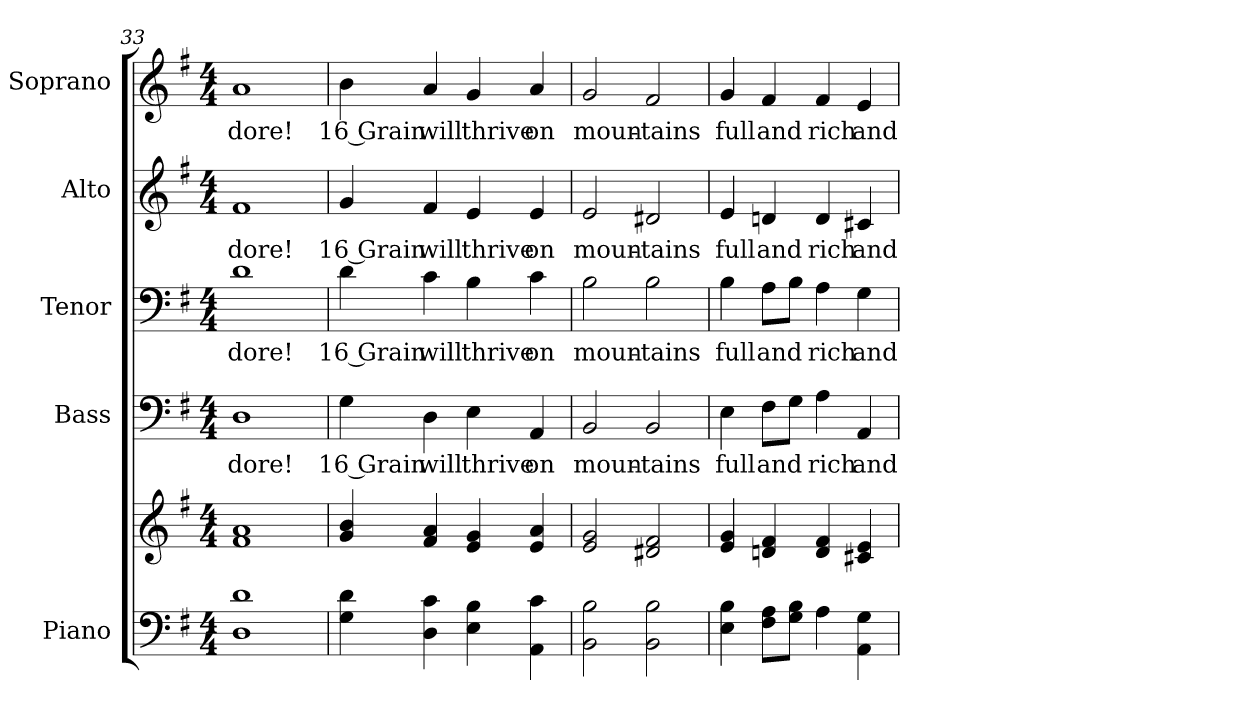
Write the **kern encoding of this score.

**kern	**kern	**kern	**text	**kern	**text	**kern	**text	**kern	**text
*part5	*part5	*part4	*part4	*part3	*part3	*part2	*part2	*part1	*part1
*staff6	*staff5	*staff4	*staff4	*staff3	*staff3	*staff2	*staff2	*staff1	*staff1
*I"Piano	*	*I"Bass	*	*I"Tenor	*	*I"Alto	*	*I"Soprano	*
*I'Pno.	*	*I'B.	*	*I'T.	*	*I'A.	*	*I'S.	*
!!LO:PB:g=z
*clefF4	*clefG2	*clefF4	*	*clefF4	*	*clefG2	*	*clefG2	*
*k[f#]	*k[f#]	*k[f#]	*	*k[f#]	*	*k[f#]	*	*k[f#]	*
*G:	*G:	*G:	*	*G:	*	*G:	*	*G:	*
*M4/4	*M4/4	*M4/4	*	*M4/4	*	*M4/4	*	*M4/4	*
=33	=33	=33	=33	=33	=33	=33	=33	=33	=33
!	!	!	!LO:LY:b:color=#000000	!	!	!	!	!	!
!	!	!	!	!	!LO:LY:b:color=#000000	!	!	!	!
!	!	!	!	!	!	!	!LO:LY:b:color=#000000	!	!
!	!	!	!	!	!	!	!	!	!LO:LY:b:color=#000000
1Di 1di	1f#i 1ai	1Di	-dore!	1di	-dore!	1f#i	-dore!	1ai	-dore!
=34	=34	=34	=34	=34	=34	=34	=34	=34	=34
!	!	!	!LO:LY:b:color=#000000	!	!	!	!	!	!
!	!	!	!	!	!LO:LY:b:color=#000000	!	!	!	!
!	!	!	!	!	!	!	!LO:LY:b:color=#000000	!	!
!	!	!	!	!	!	!	!	!	!LO:LY:b:color=#000000
4Gi\ 4di	4gi/ 4bi	4Gi\	16 Grain	4di\	16 Grain	4gi/	16 Grain	4bi\	16 Grain
!	!	!	!LO:LY:b:color=#000000	!	!	!	!	!	!
!	!	!	!	!	!LO:LY:b:color=#000000	!	!	!	!
!	!	!	!	!	!	!	!LO:LY:b:color=#000000	!	!
!	!	!	!	!	!	!	!	!	!LO:LY:b:color=#000000
4Di\ 4ci	4f#i/ 4ai	4Di\	will	4ci\	will	4f#i/	will	4ai/	will
!	!	!	!LO:LY:b:color=#000000	!	!	!	!	!	!
!	!	!	!	!	!LO:LY:b:color=#000000	!	!	!	!
!	!	!	!	!	!	!	!LO:LY:b:color=#000000	!	!
!	!	!	!	!	!	!	!	!	!LO:LY:b:color=#000000
4Ei\ 4Bi	4ei/ 4gi	4Ei\	thrive	4Bi\	thrive	4ei/	thrive	4gi/	thrive
!	!	!	!LO:LY:b:color=#000000	!	!	!	!	!	!
!	!	!	!	!	!LO:LY:b:color=#000000	!	!	!	!
!	!	!	!	!	!	!	!LO:LY:b:color=#000000	!	!
!	!	!	!	!	!	!	!	!	!LO:LY:b:color=#000000
4AAi\ 4ci	4ei/ 4ai	4AAi/	on	4ci\	on	4ei/	on	4ai/	on
=35	=35	=35	=35	=35	=35	=35	=35	=35	=35
!	!	!	!LO:LY:b:color=#000000	!	!	!	!	!	!
!	!	!	!	!	!LO:LY:b:color=#000000	!	!	!	!
!	!	!	!	!	!	!	!LO:LY:b:color=#000000	!	!
!	!	!	!	!	!	!	!	!	!LO:LY:b:color=#000000
2BBi\ 2Bi	2ei/ 2gi	2BBi/	moun-	2Bi\	moun-	2ei/	moun-	2gi/	moun-
!	!	!	!LO:LY:b:color=#000000	!	!	!	!	!	!
!	!	!	!	!	!LO:LY:b:color=#000000	!	!	!	!
!	!	!	!	!	!	!	!LO:LY:b:color=#000000	!	!
!	!	!	!	!	!	!	!	!	!LO:LY:b:color=#000000
2BBi\ 2Bi	2d#Xi/ 2f#i	2BBi/	-tains	2Bi\	-tains	2d#Xi/	-tains	2f#i/	-tains
=36	=36	=36	=36	=36	=36	=36	=36	=36	=36
!	!	!	!LO:LY:b:color=#000000	!	!	!	!	!	!
!	!	!	!	!	!LO:LY:b:color=#000000	!	!	!	!
!	!	!	!	!	!	!	!LO:LY:b:color=#000000	!	!
!	!	!	!	!	!	!	!	!	!LO:LY:b:color=#000000
4Ei\ 4Bi	4ei/ 4gi	4Ei\	full	4Bi\	full	4ei/	full	4gi/	full
!	!	!	!LO:LY:b:color=#000000	!	!	!	!	!	!
!	!	!	!	!	!LO:LY:b:color=#000000	!	!	!	!
!	!	!	!	!	!	!	!LO:LY:b:color=#000000	!	!
!	!	!	!	!	!	!	!	!	!LO:LY:b:color=#000000
8F#i\ 8AiL	4dni/ 4f#i	8F#i\L	and	8Ai\L	and	4dni/	and	4f#i/	and
8Gi\ 8BiJ	.	8Gi\J	.	8Bi\J	.	.	.	.	.
!	!	!	!LO:LY:b:color=#000000	!	!	!	!	!	!
!	!	!	!	!	!LO:LY:b:color=#000000	!	!	!	!
!	!	!	!	!	!	!	!LO:LY:b:color=#000000	!	!
!	!	!	!	!	!	!	!	!	!LO:LY:b:color=#000000
4Ai\	4di/ 4f#i	4Ai\	rich	4Ai\	rich	4di/	rich	4f#i/	rich
!	!	!	!LO:LY:b:color=#000000	!	!	!	!	!	!
!	!	!	!	!	!LO:LY:b:color=#000000	!	!	!	!
!	!	!	!	!	!	!	!LO:LY:b:color=#000000	!	!
!	!	!	!	!	!	!	!	!	!LO:LY:b:color=#000000
4AAi\ 4Gi	4c#Xi/ 4ei	4AAi/	and	4Gi\	and	4c#Xi/	and	4ei/	and
=	=	=	=	=	=	=	=	=	=
*-	*-	*-	*-	*-	*-	*-	*-	*-	*-
